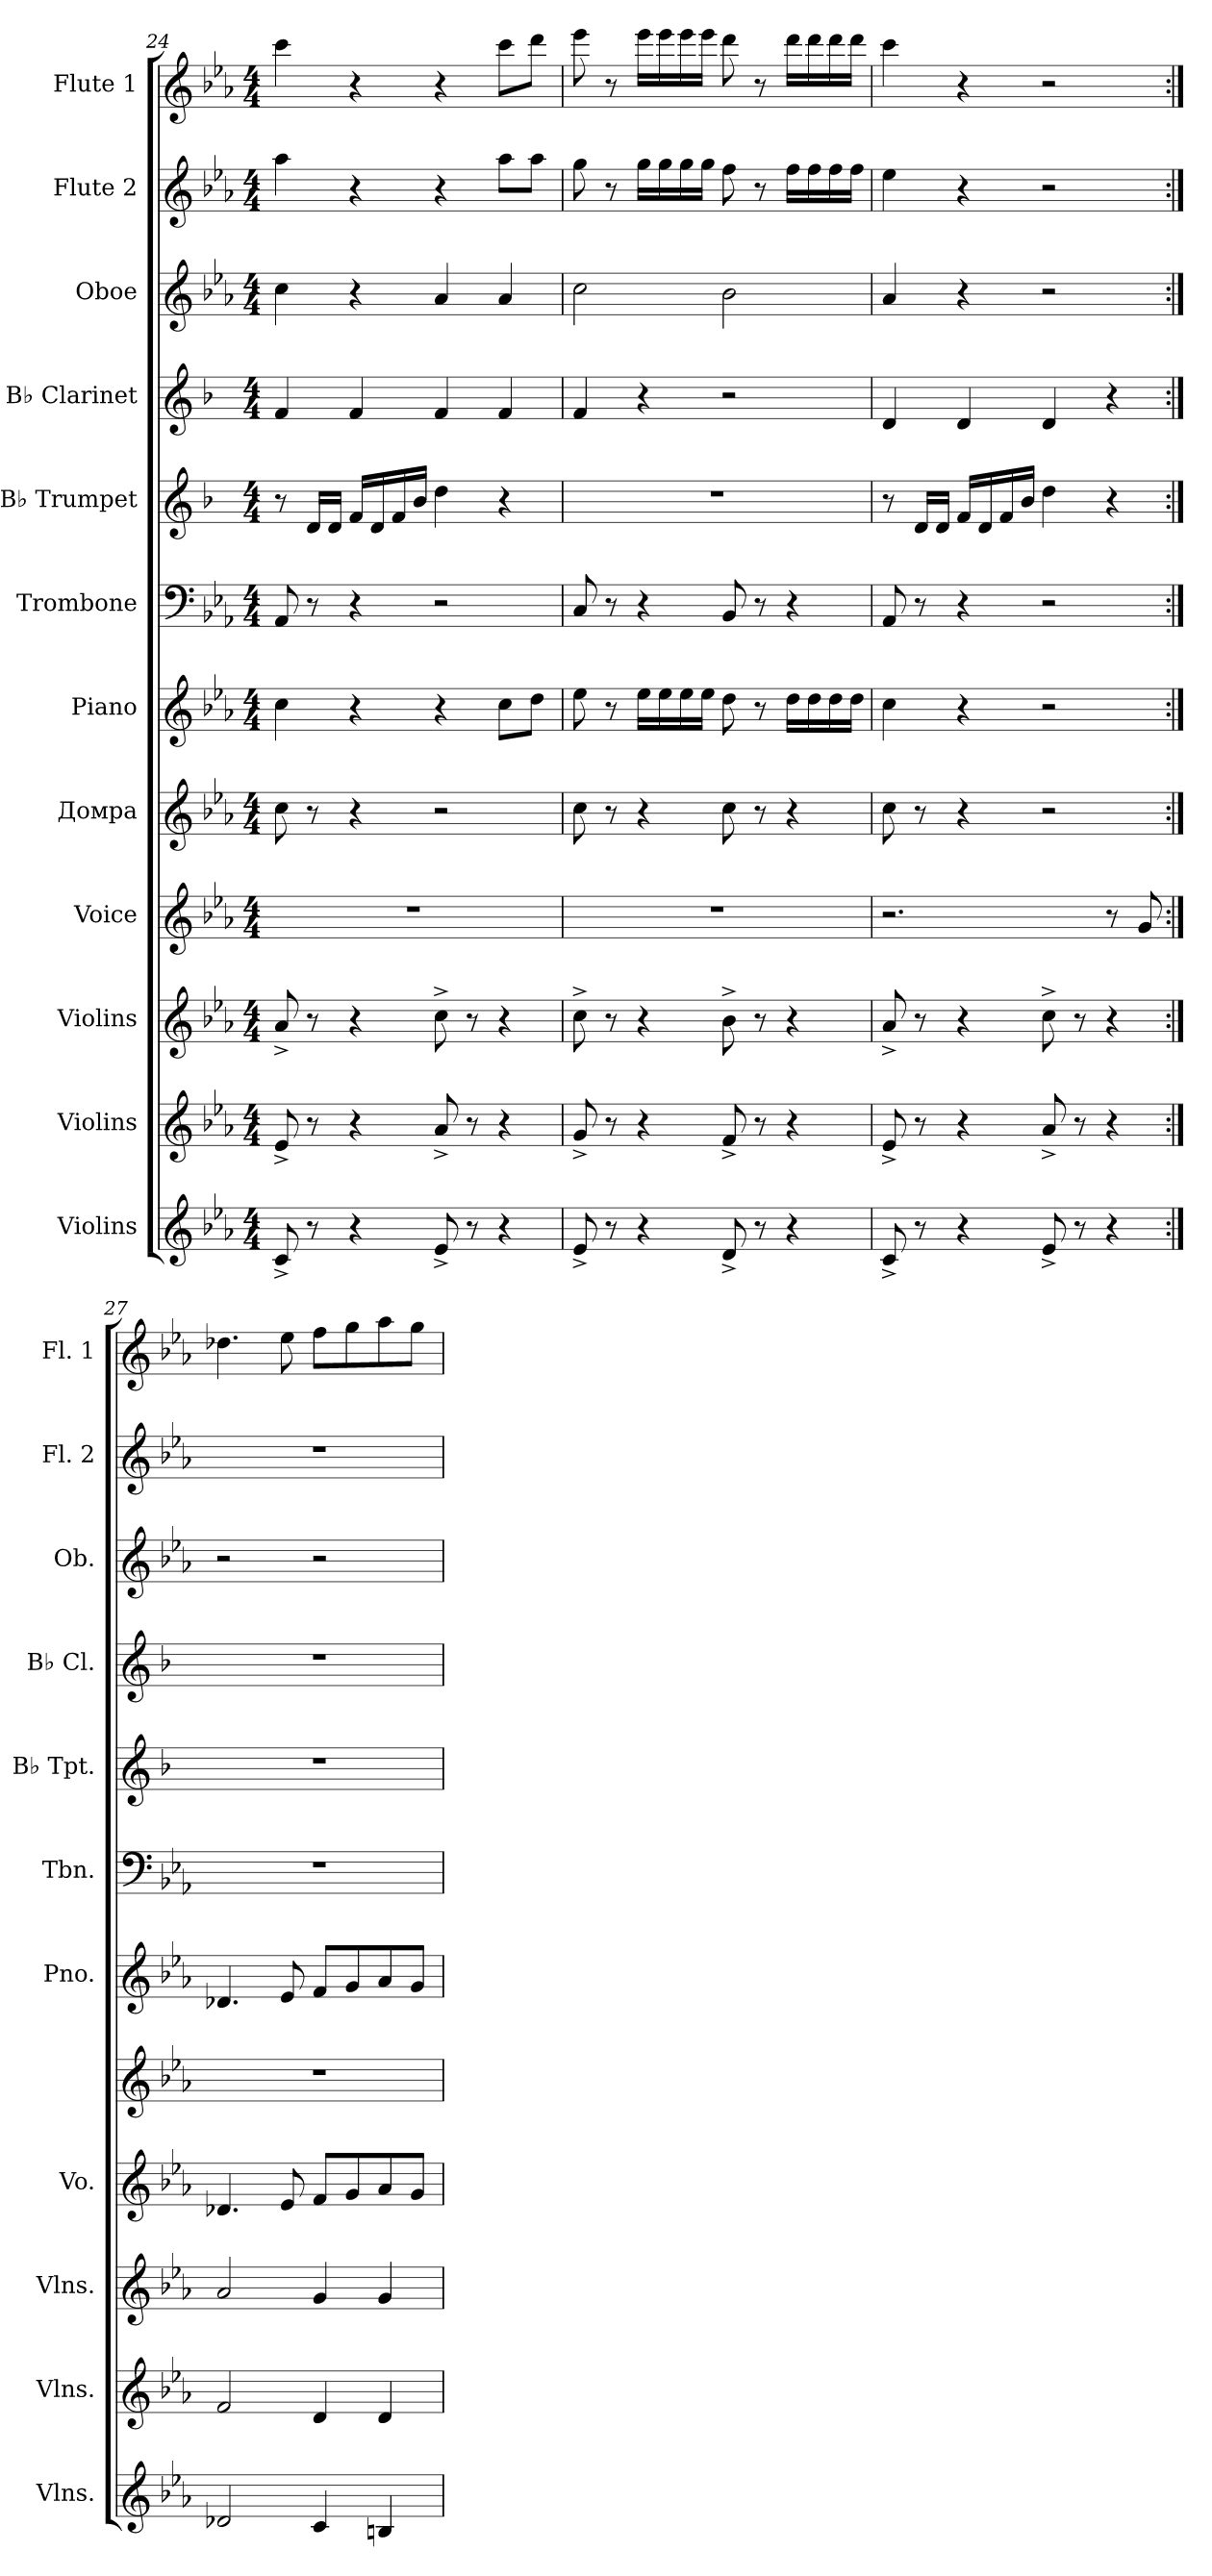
**kern	**kern	**kern	**kern	**kern	**kern	**kern	**kern	**kern	**kern	**kern	**kern
*part12	*part11	*part10	*part9	*part8	*part7	*part6	*part5	*part4	*part3	*part2	*part1
*staff12	*staff11	*staff10	*staff9	*staff8	*staff7	*staff6	*staff5	*staff4	*staff3	*staff2	*staff1
*I"Violins	*I"Violins	*I"Violins	*I"Voice	*I"Домра	*I"Piano	*I"Trombone	*I"B♭ Trumpet	*I"B♭ Clarinet	*I"Oboe	*I"Flute 2	*I"Flute 1
*I'Vlns.	*I'Vlns.	*I'Vlns.	*I'Vo.	*	*I'Pno.	*I'Tbn.	*I'B♭ Tpt.	*I'B♭ Cl.	*I'Ob.	*I'Fl. 2	*I'Fl. 1
*clefG2	*clefG2	*clefG2	*clefG2	*clefG2	*clefG2	*clefF4	*clefG2	*clefG2	*clefG2	*clefG2	*clefG2
*	*	*	*	*	*	*	*ITrd1c2	*ITrd1c2	*	*	*
*k[b-e-a-]	*k[b-e-a-]	*k[b-e-a-]	*k[b-e-a-]	*k[b-e-a-]	*k[b-e-a-]	*k[b-e-a-]	*k[b-e-a-]	*k[b-e-a-]	*k[b-e-a-]	*k[b-e-a-]	*k[b-e-a-]
*M4/4	*M4/4	*M4/4	*M4/4	*M4/4	*M4/4	*M4/4	*M4/4	*M4/4	*M4/4	*M4/4	*M4/4
=24	=24	=24	=24	=24	=24	=24	=24	=24	=24	=24	=24
8c^/	8e-^/	8a-^/	1r	8cc\	4cc\	8AA-/	8r	4e-/	4cc\	4aa-\	4ccc\
8r	8r	8r	.	8r	.	8r	16c/LL	.	.	.	.
.	.	.	.	.	.	.	16c/JJ	.	.	.	.
4r	4r	4r	.	4r	4r	4r	16e-/LL	4e-/	4r	4r	4r
.	.	.	.	.	.	.	16c/	.	.	.	.
.	.	.	.	.	.	.	16e-/	.	.	.	.
.	.	.	.	.	.	.	16a-/JJ	.	.	.	.
8e-^/	8a-^/	8cc^\	.	2r	4r	2r	4cc\	4e-/	4a-/	4r	4r
8r	8r	8r	.	.	.	.	.	.	.	.	.
4r	4r	4r	.	.	8cc\L	.	4r	4e-/	4a-/	8aa-\L	8ccc\L
.	.	.	.	.	8dd\J	.	.	.	.	8aa-\J	8ddd\J
!!LO:PB:g=z
=25	=25	=25	=25	=25	=25	=25	=25	=25	=25	=25	=25
8e-^/	8g^/	8cc^\	1r	8cc\	8ee-\	8C/	1r	4e-/	2cc\	8gg\	8eee-\
8r	8r	8r	.	8r	8r	8r	.	.	.	8r	8r
4r	4r	4r	.	4r	16ee-\LL	4r	.	4r	.	16gg\LL	16eee-\LL
.	.	.	.	.	16ee-\	.	.	.	.	16gg\	16eee-\
.	.	.	.	.	16ee-\	.	.	.	.	16gg\	16eee-\
.	.	.	.	.	16ee-\JJ	.	.	.	.	16gg\JJ	16eee-\JJ
8d^/	8f^/	8b-^\	.	8cc\	8dd\	8BB-/	.	2r	2b-\	8ff\	8ddd\
8r	8r	8r	.	8r	8r	8r	.	.	.	8r	8r
4r	4r	4r	.	4r	16dd\LL	4r	.	.	.	16ff\LL	16ddd\LL
.	.	.	.	.	16dd\	.	.	.	.	16ff\	16ddd\
.	.	.	.	.	16dd\	.	.	.	.	16ff\	16ddd\
.	.	.	.	.	16dd\JJ	.	.	.	.	16ff\JJ	16ddd\JJ
=26	=26	=26	=26	=26	=26	=26	=26	=26	=26	=26	=26
8c^/	8e-^/	8a-^/	2.r	8cc\	4cc\	8AA-/	8r	4c/	4a-/	4ee-\	4ccc\
8r	8r	8r	.	8r	.	8r	16c/LL	.	.	.	.
.	.	.	.	.	.	.	16c/JJ	.	.	.	.
4r	4r	4r	.	4r	4r	4r	16e-/LL	4c/	4r	4r	4r
.	.	.	.	.	.	.	16c/	.	.	.	.
.	.	.	.	.	.	.	16e-/	.	.	.	.
.	.	.	.	.	.	.	16a-/JJ	.	.	.	.
8e-^/	8a-^/	8cc^\	.	2r	2r	2r	4cc\	4c/	2r	2r	2r
8r	8r	8r	.	.	.	.	.	.	.	.	.
4r	4r	4r	8r	.	.	.	4r	4r	.	.	.
.	.	.	8g/	.	.	.	.	.	.	.	.
=27:|!	=27:|!	=27:|!	=27:|!	=27:|!	=27:|!	=27:|!	=27:|!	=27:|!	=27:|!	=27:|!	=27:|!
2d-X/	2f/	2a-/	4.d-X/	1r	4.d-X/	1r	1r	1r	2r	1r	4.dd-X\
.	.	.	8e-/	.	8e-/	.	.	.	.	.	8ee-\
4c/	4d/	4g/	8f/L	.	8f/L	.	.	.	2r	.	8ff\L
.	.	.	8g/	.	8g/	.	.	.	.	.	8gg\
4Bn/	4d/	4g/	8a-/	.	8a-/	.	.	.	.	.	8aa-\
.	.	.	8g/J	.	8g/J	.	.	.	.	.	8gg\J
=	=	=	=	=	=	=	=	=	=	=	=
*-	*-	*-	*-	*-	*-	*-	*-	*-	*-	*-	*-
